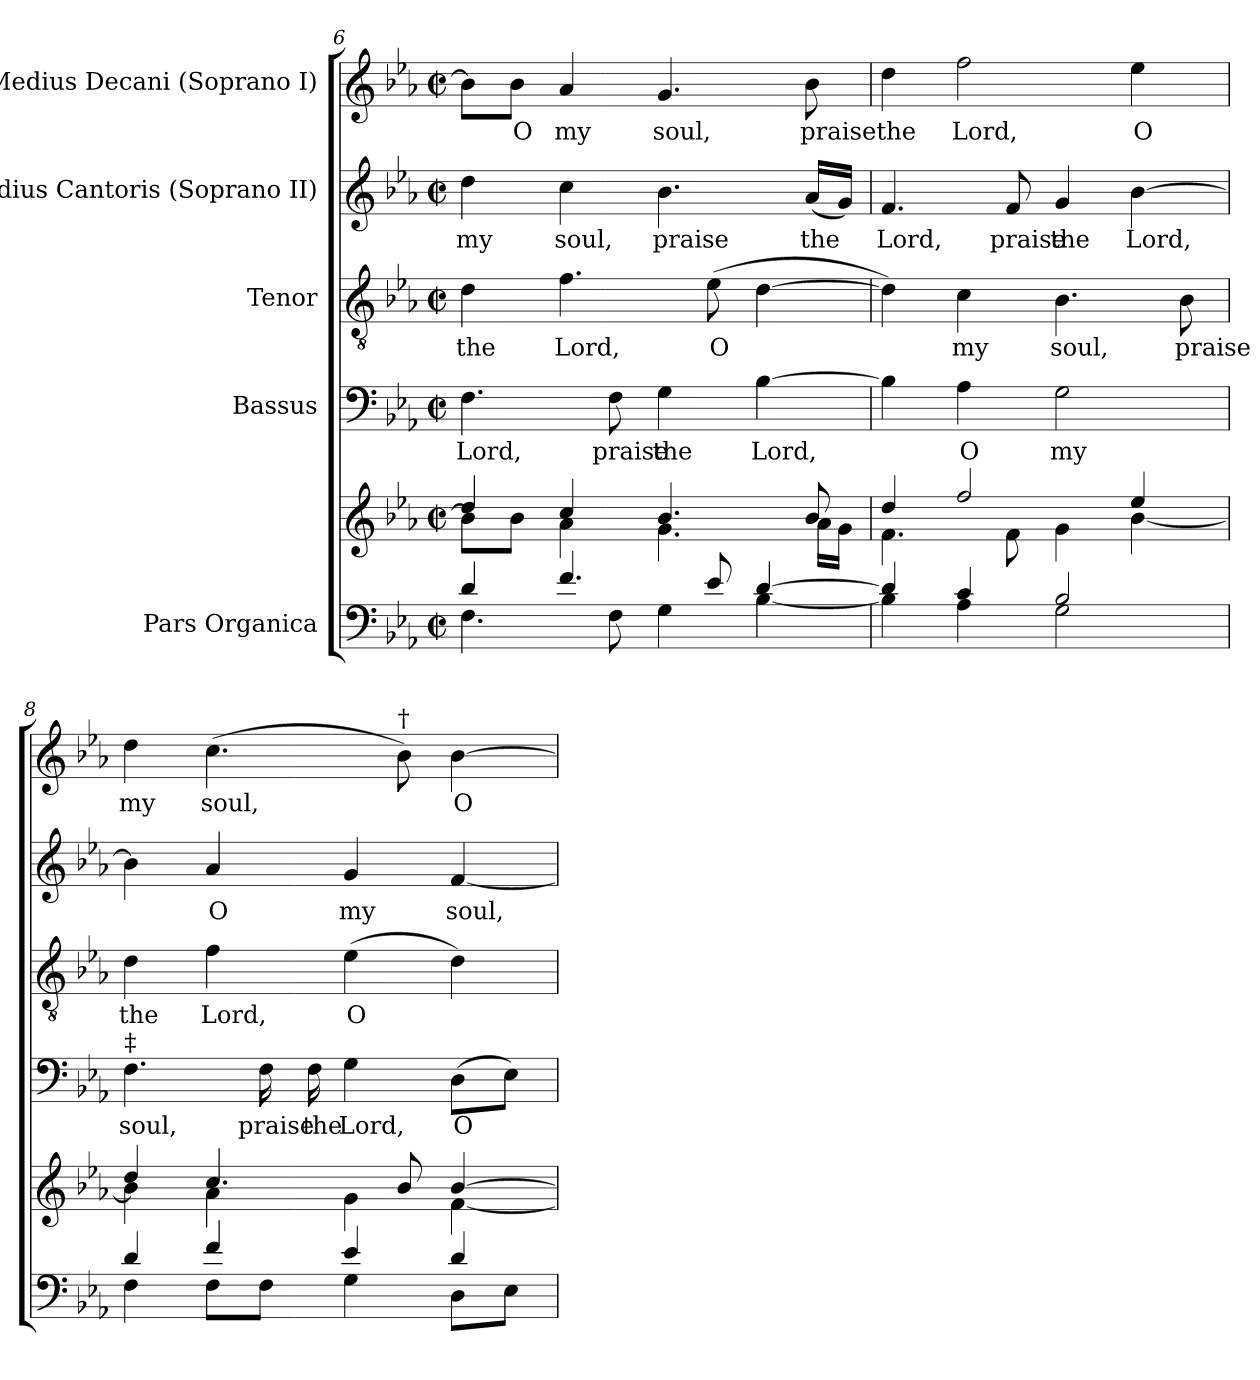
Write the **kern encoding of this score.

**kern	**kern	**kern	**text	**kern	**text	**kern	**text	**kern	**text
*part5	*part5	*part4	*part4	*part3	*part3	*part2	*part2	*part1	*part1
*staff6	*staff5	*staff4	*staff4	*staff3	*staff3	*staff2	*staff2	*staff1	*staff1
*I"Pars Organica	*	*I"Bassus	*	*I"Tenor	*	*I"Medius Cantoris (Soprano II)	*	*I"Medius Decani (Soprano I)	*
*clefF4	*clefG2	*clefF4	*	*clefGv2	*	*clefG2	*	*clefG2	*
*	*	*	*	*ITrd7c12	*	*	*	*	*
*k[b-e-a-]	*k[b-e-a-]	*k[b-e-a-]	*	*k[b-e-a-]	*	*k[b-e-a-]	*	*k[b-e-a-]	*
*E-:	*E-:	*E-:	*	*E-:	*	*E-:	*	*E-:	*
*M2/2	*M2/2	*M2/2	*	*M2/2	*	*M2/2	*	*M2/2	*
*met(c|)	*met(c|)	*met(c|)	*	*met(c|)	*	*met(c|)	*	*met(c|)	*
=6	=6	=6	=6	=6	=6	=6	=6	=6	=6
*^	*^	*	*	*	*	*	*	*	*
!	!	!	!	!	!LO:LY:b:color=#000000	!	!	!	!	!	!
!	!	!	!	!	!	!	!LO:LY:b:color=#000000	!	!	!	!
!	!	!	!	!	!	!	!	!	!LO:LY:b:color=#000000	!	!
4di/	4.Fi\	4ddi/	8b-i\L]	4.Fi\	Lord,	4Di\	the	4ddi\	my	8b-i\L]	.
!	!	!	!	!	!	!	!	!	!	!	!LO:LY:b:color=#000000
.	.	.	8b-i\J	.	.	.	.	.	.	8b-i\J	O
!	!	!	!	!	!	!	!LO:LY:b:color=#000000	!	!	!	!
!	!	!	!	!	!	!	!	!	!LO:LY:b:color=#000000	!	!
!	!	!	!	!	!	!	!	!	!	!	!LO:LY:b:color=#000000
4.fi/	.	4cci/	4a-i\	.	.	4.Fi\	Lord,	4cci\	soul,	4a-i/	my
!	!	!	!	!	!LO:LY:b:color=#000000	!	!	!	!	!	!
.	8Fi\	.	.	8Fi\	praise	.	.	.	.	.	.
!	!	!	!	!	!LO:LY:b:color=#000000	!	!	!	!	!	!
!	!	!	!	!	!	!	!	!	!LO:LY:b:color=#000000	!	!
!	!	!	!	!	!	!	!	!	!	!	!LO:LY:b:color=#000000
.	4Gi\	4.b-i/	4.gi\	4Gi\	the	.	.	4.b-i\	praise	4.gi/	soul,
!	!	!	!	!	!	!	!LO:LY:b:color=#000000	!	!	!	!
8e-i/	.	.	.	.	.	(8E-i\	O	.	.	.	.
!	!	!	!	!	!LO:LY:b:color=#000000	!	!	!	!	!	!
[4di/	[4B-i\	.	.	[4B-i\	Lord,	[4Di\	.	.	.	.	.
!	!	!	!	!	!	!	!	!	!LO:LY:b:color=#000000	!	!
!	!	!	!	!	!	!	!	!	!	!	!LO:LY:b:color=#000000
.	.	8b-i/	16a-i\LL	.	.	.	.	(16a-i/LL	the	8b-i\	praise
.	.	.	16gi\JJ	.	.	.	.	16gi/JJ)	.	.	.
=7	=7	=7	=7	=7	=7	=7	=7	=7	=7	=7	=7
!	!	!	!	!	!	!	!	!	!LO:LY:b:color=#000000	!	!
!	!	!	!	!	!	!	!	!	!	!	!LO:LY:b:color=#000000
4di/]	4B-i\]	4ddi/	4.fi\	4B-i\]	.	4Di\])	.	4.fi/	Lord,	4ddi\	the
!	!	!	!	!	!LO:LY:b:color=#000000	!	!	!	!	!	!
!	!	!	!	!	!	!	!LO:LY:b:color=#000000	!	!	!	!
!	!	!	!	!	!	!	!	!	!	!	!LO:LY:b:color=#000000
4ci/	4A-i\	2ffi/	.	4A-i\	O	4Ci\	my	.	.	2ffi\	Lord,
!	!	!	!	!	!	!	!	!	!LO:LY:b:color=#000000	!	!
.	.	.	8fi\	.	.	.	.	8fi/	praise	.	.
!	!	!	!	!	!LO:LY:b:color=#000000	!	!	!	!	!	!
!	!	!	!	!	!	!	!LO:LY:b:color=#000000	!	!	!	!
!	!	!	!	!	!	!	!	!	!LO:LY:b:color=#000000	!	!
2B-i/	2Gi\	.	4gi\	2Gi\	my	4.BB-i\	soul,	4gi/	the	.	.
!	!	!	!	!	!	!	!	!	!LO:LY:b:color=#000000	!	!
!	!	!	!	!	!	!	!	!	!	!	!LO:LY:b:color=#000000
.	.	4ee-i/	[4b-i\	.	.	.	.	[4b-i\	Lord,	4ee-i\	O
!	!	!	!	!	!	!	!LO:LY:b:color=#000000	!	!	!	!
.	.	.	.	.	.	8BB-i\	praise	.	.	.	.
=8	=8	=8	=8	=8	=8	=8	=8	=8	=8	=8	=8
!	!	!	!	!	!LO:LY:b:color=#000000	!	!	!	!	!	!
!	!	!	!	!	!	!	!LO:LY:b:color=#000000	!	!	!	!
!	!	!	!	!LO:TX:a:t=‡	!	!	!	!	!	!	!
!	!	!	!	!	!	!	!	!	!	!	!LO:LY:b:color=#000000
4di/	4Fi\	4ddi/	4b-i\]	4.Fi\	soul,	4Di\	the	4b-i\]	.	4ddi\	my
!	!	!	!	!	!	!	!LO:LY:b:color=#000000	!	!	!	!
!	!	!	!	!	!	!	!	!	!LO:LY:b:color=#000000	!	!
!	!	!	!	!	!	!	!	!	!	!	!LO:LY:b:color=#000000
4fi/	8Fi\L	4.cci/	4a-i\	.	.	4Fi\	Lord,	4a-i/	O	(4.cci\	soul,
!	!	!	!	!	!LO:LY:b:color=#000000	!	!	!	!	!	!
.	8Fi\J	.	.	16Fi\	praise	.	.	.	.	.	.
!	!	!	!	!	!LO:LY:b:color=#000000	!	!	!	!	!	!
.	.	.	.	16Fi\	the	.	.	.	.	.	.
!	!	!	!	!	!LO:LY:b:color=#000000	!	!	!	!	!	!
!	!	!	!	!	!	!	!LO:LY:b:color=#000000	!	!	!	!
!	!	!	!	!	!	!	!	!	!LO:LY:b:color=#000000	!	!
4e-i/	4Gi\	.	4gi\	4Gi\	Lord,	(4E-i\	O	4gi/	my	.	.
!	!	!	!	!	!	!	!	!	!	!LO:TX:a:t=†	!
.	.	8b-i/	.	.	.	.	.	.	.	8b-i\)	.
!	!	!	!	!	!LO:LY:b:color=#000000	!	!	!	!	!	!
!	!	!	!	!	!	!	!	!	!LO:LY:b:color=#000000	!	!
!	!	!	!	!	!	!	!	!	!	!	!LO:LY:b:color=#000000
4di/	8Di\L	[4b-i/	[4fi\	(8Di\L	O	4Di\)	.	[4fi/	soul,	[4b-i\	O
.	8E-i\J	.	.	8E-i\J)	.	.	.	.	.	.	.
*v	*v	*	*	*	*	*	*	*	*	*	*
*	*v	*v	*	*	*	*	*	*	*	*
=	=	=	=	=	=	=	=	=	=
*-	*-	*-	*-	*-	*-	*-	*-	*-	*-
